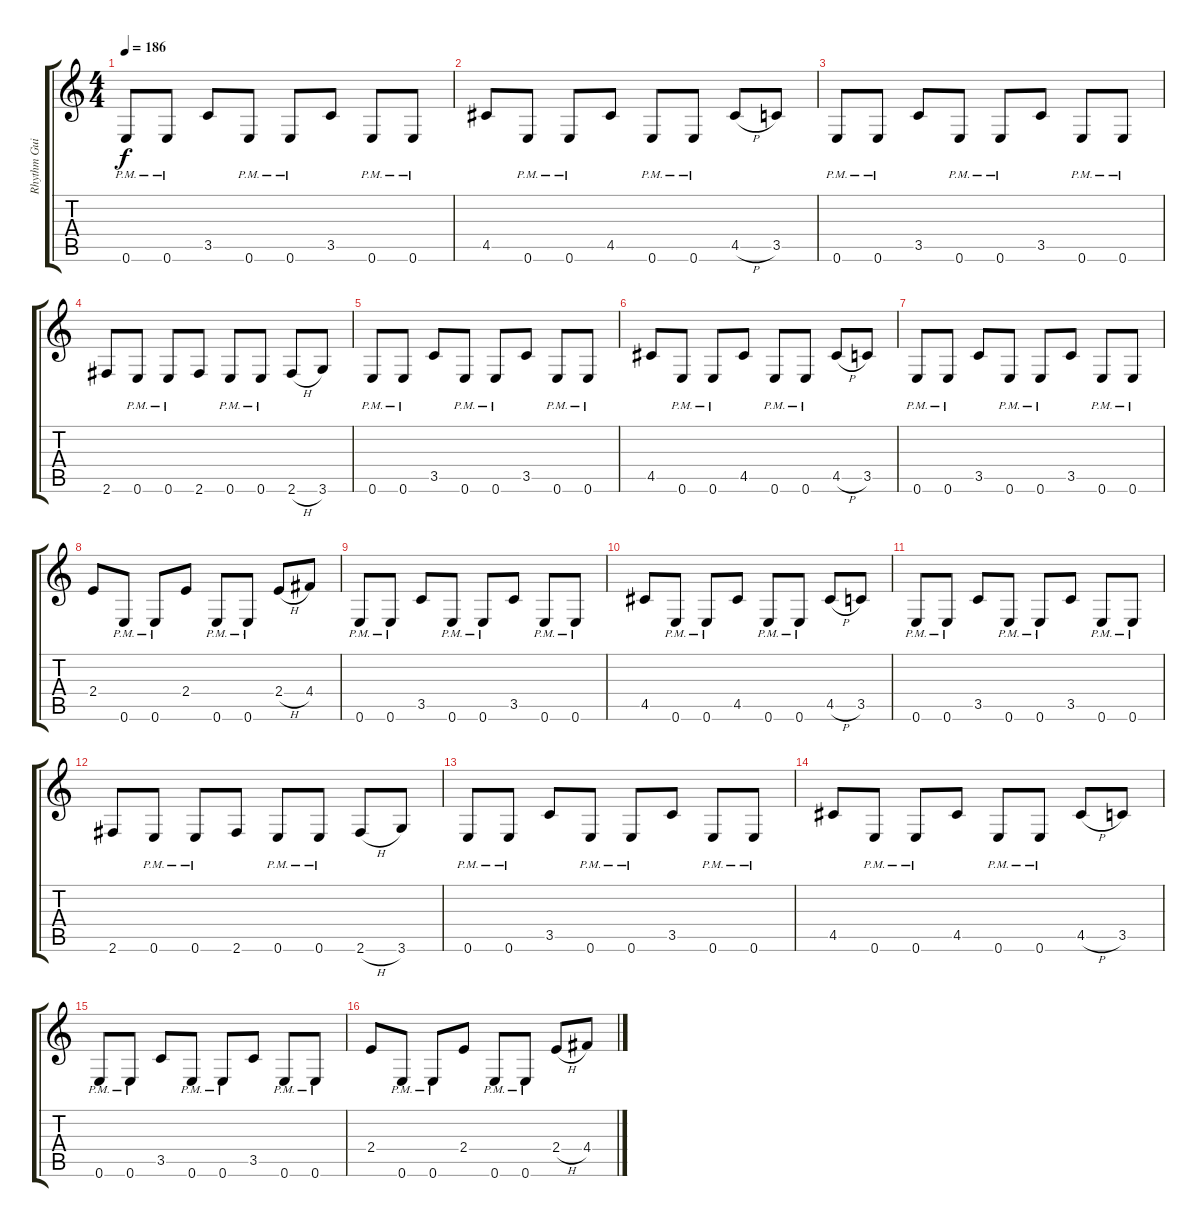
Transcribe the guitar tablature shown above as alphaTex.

\track ("Rhythm Guitar" "Rhythm Gui") {instrument distortionguitar}
\staff {score tabs}
\tuning (E4 B3 G3 D3 A2 E2) {hide}
\ts (4 4)
\tempo 186
\clef g2
\ks c
0.6{pm}.8{dy f} 0.6{pm}.8 3.5.8 0.6{pm}.8 0.6{pm}.8 3.5.8 0.6{pm}.8 0.6{pm}.8 |
4.5.8 0.6{pm}.8 0.6{pm}.8 4.5.8 0.6{pm}.8 0.6{pm}.8 4.5{h}.8 3.5.8 |
0.6{pm}.8 0.6{pm}.8 3.5.8 0.6{pm}.8 0.6{pm}.8 3.5.8 0.6{pm}.8 0.6{pm}.8 |
2.6.8 0.6{pm}.8 0.6{pm}.8 2.6.8 0.6{pm}.8 0.6{pm}.8 2.6{h}.8 3.6.8 |
0.6{pm}.8 0.6{pm}.8 3.5.8 0.6{pm}.8 0.6{pm}.8 3.5.8 0.6{pm}.8 0.6{pm}.8 |
4.5.8 0.6{pm}.8 0.6{pm}.8 4.5.8 0.6{pm}.8 0.6{pm}.8 4.5{h}.8 3.5.8 |
0.6{pm}.8 0.6{pm}.8 3.5.8 0.6{pm}.8 0.6{pm}.8 3.5.8 0.6{pm}.8 0.6{pm}.8 |
2.4.8 0.6{pm}.8 0.6{pm}.8 2.4.8 0.6{pm}.8 0.6{pm}.8 2.4{h}.8 4.4.8 |
0.6{pm}.8 0.6{pm}.8 3.5.8 0.6{pm}.8 0.6{pm}.8 3.5.8 0.6{pm}.8 0.6{pm}.8 |
4.5.8 0.6{pm}.8 0.6{pm}.8 4.5.8 0.6{pm}.8 0.6{pm}.8 4.5{h}.8 3.5.8 |
0.6{pm}.8 0.6{pm}.8 3.5.8 0.6{pm}.8 0.6{pm}.8 3.5.8 0.6{pm}.8 0.6{pm}.8 |
2.6.8 0.6{pm}.8 0.6{pm}.8 2.6.8 0.6{pm}.8 0.6{pm}.8 2.6{h}.8 3.6.8 |
0.6{pm}.8 0.6{pm}.8 3.5.8 0.6{pm}.8 0.6{pm}.8 3.5.8 0.6{pm}.8 0.6{pm}.8 |
4.5.8 0.6{pm}.8 0.6{pm}.8 4.5.8 0.6{pm}.8 0.6{pm}.8 4.5{h}.8 3.5.8 |
0.6{pm}.8 0.6{pm}.8 3.5.8 0.6{pm}.8 0.6{pm}.8 3.5.8 0.6{pm}.8 0.6{pm}.8 |
2.4.8 0.6{pm}.8 0.6{pm}.8 2.4.8 0.6{pm}.8 0.6{pm}.8 2.4{h}.8 4.4.8
